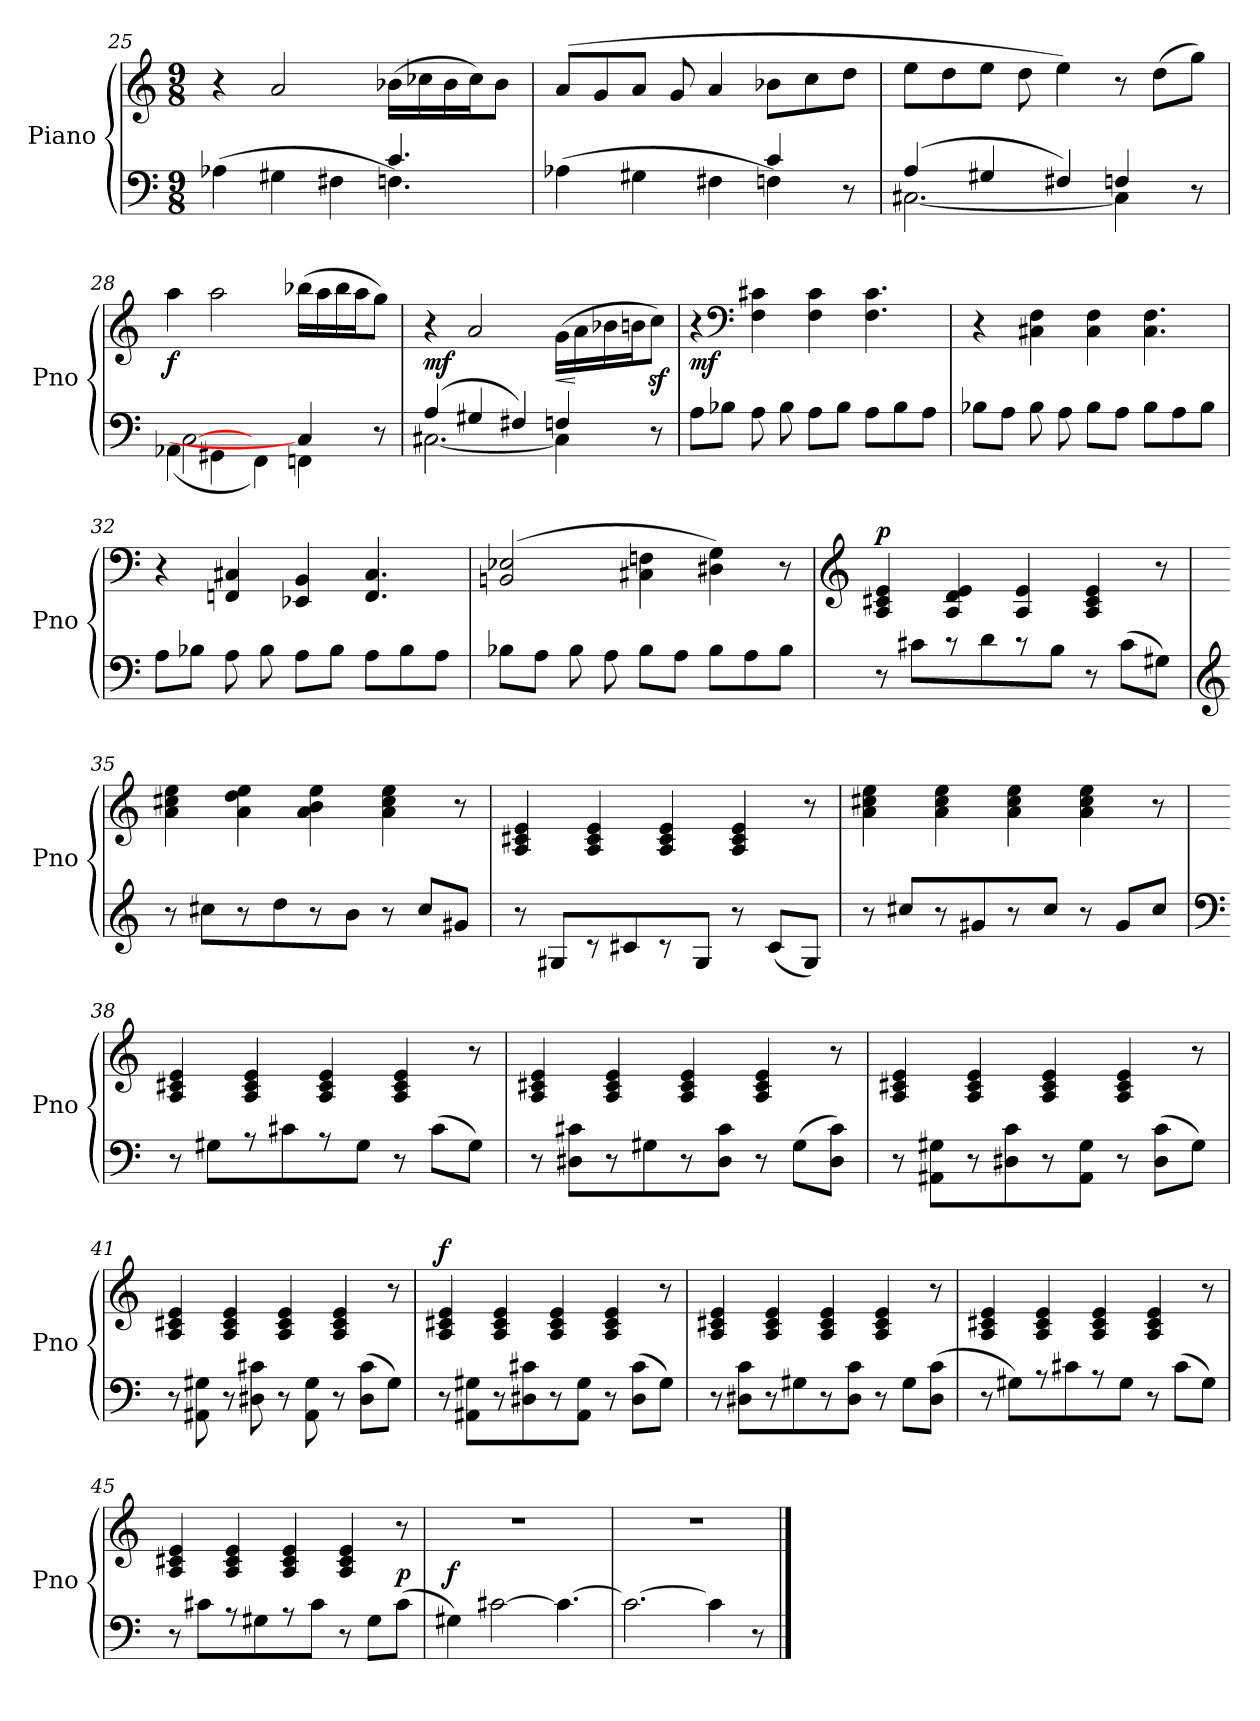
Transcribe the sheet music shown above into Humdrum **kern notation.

**kern	**dynam	**kern	**dynam
*part2	*part2	*part1	*part1
*staff2	*staff2	*staff1	*staff1
*I"Piano	*	*I"Piano	*
*I'Pno	*	*I'Pno	*
*clefF4	*	*clefG2	*
*k[]	*	*k[]	*
*M9/8	*	*M9/8	*
=25	=25	=25	=25
*^	*	*	*
2.ryy	(<4A-X\	.	4r	.
.	4G#X\	.	2a/	.
.	4F#X\	.	.	.
4.c/	4.Fn\)	.	(>16b-X\LL	.
.	.	.	16cc-X\	.
.	.	.	16b-\	.
.	.	.	16cc-\J)	.
.	.	.	8b-\J	.
=26	=26	=26	=26	=26
2.ryy	(<4A-X\	.	(>8a/L	.
.	.	.	8g/	.
.	4G#X\	.	8a/J	.
.	.	.	8g/	.
.	4F#X\	.	4a/	.
4c/	4Fn\)	.	8b-X\L	.
.	.	.	8cc\	.
8r	8ryy	.	8dd\J	.
=27	=27	=27	=27	=27
(>4A/	[2.C#X\	.	8ee\L	.
.	.	.	8dd\	.
4G#X/	.	.	8ee\J	.
.	.	.	8dd\	.
4F#X/)	.	.	4ee\)	.
4Fn/	4C#\]	.	8r	.
.	.	.	(>8dd\L	.
8r	8ryy	.	8gg\J)	.
!!LO:LB:g=z
=28	=28	=28	=28	=28
*	*^	*	*	*
!	!	!	!LO:DY:a	!	!
2.ryy	(<4AA-X\	[2C\	f	4aa\	.
.	4GG#X\	.	.	2aa\	.
.	4FF\)	2ryy	.	.	.
4C/]	4FFn\	.	.	(>16bb-X\LL	.
.	.	.	.	16aa\	.
.	.	.	.	16bb-\	.
.	.	.	.	16aa\J	.
8r	8ryy	8ryy	.	8gg\J)	.
=29	=29	=29	=29	=29	=29
!	!	!	!LO:DY:a	!	!
*	*v	*v	*	*	*
(>4A/	[2.C#X\	mf	4r	.
4G#X/	.	.	2a/	.
4F#X/)	.	.	.	.
!	!	!	!	!LO:HP:b
4Fn/	4C#\]	.	(>16g\LL	<
.	.	.	16a\	[
.	.	.	16b-X\	.
.	.	.	16bn\J	.
8r	8ryy	.	8ccz>\J)	.
=30	=30	=30	=30	=30
!	!	!LO:DY:a	!	!
*v	*v	*	*	*
8A\L	mf	4r	.
8B-X\J	.	.	.
*	*	*clefF4	*
8A\	.	4F\ 4c#X\	.
8B-\	.	.	.
8A\L	.	4F\ 4c#\	.
8B-\J	.	.	.
8A\L	.	4.F\ 4.c#\	.
8B-\	.	.	.
8A\J	.	.	.
=31	=31	=31	=31
8B-X\L	.	4r	.
8A\J	.	.	.
8B-\	.	4C#X\ 4F\	.
8A\	.	.	.
8B-\L	.	4C#\ 4F\	.
8A\J	.	.	.
8B-\L	.	4.C#\ 4.F\	.
8A\	.	.	.
8B-\J	.	.	.
!!LO:LB:g=z
=32	=32	=32	=32
8A\L	.	4r	.
8B-X\J	.	.	.
8A\	.	4FFn/ 4C#X/	.
8B-\	.	.	.
8A\L	.	4EE-X/ 4BB/	.
8B-\J	.	.	.
8A\L	.	4.FF/ 4.C#/	.
8B-\	.	.	.
8A\J	.	.	.
=33	=33	=33	=33
8B-X\L	.	(>2BBn/ 2E-X/	.
8A\J	.	.	.
8B-\	.	.	.
8A\	.	.	.
8B-\L	.	4C#X\ 4Fn\	.
8A\J	.	.	.
8B-\L	.	4D#X\ 4G\)	.
8A\	.	.	.
8B-\J	.	8r	.
=34	=34	=34	=34
*	*	*clefG2	*
!	!	!	!LO:DY:a
8r	.	4A/ 4c#X/ 4e/	p
8c#X\L	.	.	.
8r	.	4A/ 4d/ 4e/	.
8d\	.	.	.
8r	.	4A/ 4e/	.
8B\J	.	.	.
8r	.	4A/ 4c#/ 4e/	.
(>8c#\L	.	.	.
8G#X\J)	.	8r	.
=35	=35	=35	=35
*clefG2	*	*	*
8r	.	4a\ 4cc#X\ 4ee\	.
8cc#X\L	.	.	.
8r	.	4a\ 4dd\ 4ee\	.
8dd\	.	.	.
8r	.	4a\ 4b\ 4ee\	.
8b\J	.	.	.
8r	.	4a\ 4cc#\ 4ee\	.
8cc#/L	.	.	.
8g#X/J	.	8r	.
!!LO:LB:g=z
=36	=36	=36	=36
8r	.	4A/ 4c#X/ 4e/	.
8G#X/L	.	.	.
8r	.	4A/ 4c#/ 4e/	.
8c#X/	.	.	.
8r	.	4A/ 4c#/ 4e/	.
8G#/J	.	.	.
8r	.	4A/ 4c#/ 4e/	.
(<8c#/L	.	.	.
8G#/J)	.	8r	.
=37	=37	=37	=37
8r	.	4a\ 4cc#X\ 4ee\	.
8cc#X/L	.	.	.
8r	.	4a\ 4cc#\ 4ee\	.
8g#X/	.	.	.
8r	.	4a\ 4cc#\ 4ee\	.
8cc#/J	.	.	.
8r	.	4a\ 4cc#\ 4ee\	.
8g#/L	.	.	.
8cc#/J	.	8r	.
=38	=38	=38	=38
*clefF4	*	*	*
8r	.	4A/ 4c#X/ 4e/	.
8G#X\L	.	.	.
8r	.	4A/ 4c#/ 4e/	.
8c#X\	.	.	.
8r	.	4A/ 4c#/ 4e/	.
8G#\J	.	.	.
8r	.	4A/ 4c#/ 4e/	.
(>8c#\L	.	.	.
8G#\J)	.	8r	.
=39	=39	=39	=39
8r	.	4A/ 4c#X/ 4e/	.
8D#X\ 8c#X\L	.	.	.
8r	.	4A/ 4c#/ 4e/	.
8G#X\	.	.	.
8r	.	4A/ 4c#/ 4e/	.
8D#\ 8c#\J	.	.	.
8r	.	4A/ 4c#/ 4e/	.
(>8G#\L	.	.	.
8D#\ 8c#\J)	.	8r	.
!!LO:LB:g=z
=40	=40	=40	=40
8r	.	4A/ 4c#X/ 4e/	.
8AA#X\ 8G#X\L	.	.	.
8r	.	4A/ 4c#/ 4e/	.
8D#X\ 8c\	.	.	.
8r	.	4A/ 4c#/ 4e/	.
8AA#\ 8G#\J	.	.	.
8r	.	4A/ 4c#/ 4e/	.
(>8D#\ 8c\L	.	.	.
8G#\J)	.	8r	.
=41	=41	=41	=41
*^	*	*	*
8r	8ryy	.	4A/ 4c#X/ 4e/	.
8ryy	8AA#X\ 8G#X\	.	.	.
8r	8ryy	.	4A/ 4c#/ 4e/	.
8ryy	8D#X\ 8c#X\	.	.	.
8r	8ryy	.	4A/ 4c#/ 4e/	.
8ryy	8AA#\ 8G#\	.	.	.
8r	8ryy	.	4A/ 4c#/ 4e/	.
4ryy	(<8D#\ 8c#\L	.	.	.
.	8G#\J)	.	8r	.
=42	=42	=42	=42	=42
!	!	!	!	!LO:DY:a
*v	*v	*	*	*
8r	.	4A/ 4c#X/ 4e/	f
8AA#X\ 8G#X\L	.	.	.
8r	.	4A/ 4c#/ 4e/	.
8D#X\ 8c#X\	.	.	.
8r	.	4A/ 4c#/ 4e/	.
8AA#\ 8G#\J	.	.	.
8r	.	4A/ 4c#/ 4e/	.
(>8D#\ 8c#\L	.	.	.
8G#\J)	.	8r	.
!!LO:LB:g=z
=43	=43	=43	=43
8r	.	4A/ 4c#X/ 4e/	.
8D#X\ 8c\L	.	.	.
8r	.	4A/ 4c#/ 4e/	.
8G#X\	.	.	.
8r	.	4A/ 4c#/ 4e/	.
8D#\ 8c\J	.	.	.
8r	.	4A/ 4c#/ 4e/	.
8G#\L	.	.	.
(>8D#\ 8c\J	.	8r	.
=44	=44	=44	=44
8r	.	4A/ 4c#X/ 4e/	.
8G#X\L)	.	.	.
8r	.	4A/ 4c#/ 4e/	.
8c#X\	.	.	.
8r	.	4A/ 4c#/ 4e/	.
8G#\J	.	.	.
8r	.	4A/ 4c#/ 4e/	.
(>8c#\L	.	.	.
8G#\J)	.	8r	.
=45	=45	=45	=45
8r	.	4A/ 4c#X/ 4e/	.
8c#X\L	.	.	.
8r	.	4A/ 4c#/ 4e/	.
8G#X\	.	.	.
8r	.	4A/ 4c#/ 4e/	.
8c#\J	.	.	.
8r	.	4A/ 4c#/ 4e/	.
8G#\L	.	.	.
!	!LO:DY:a	!	!
(>8c#\J	p	8r	.
=46	=46	=46	=46
!	!LO:DY:a	!	!
4G#X\)	f	8%9r	.
[2c#X\	.	.	.
4.c#\_	.	.	.
=47	=47	=47	=47
2.c#\_	.	8%9r	.
4c#\]	.	.	.
8r	.	.	.
==	==	==	==
*-	*-	*-	*-
